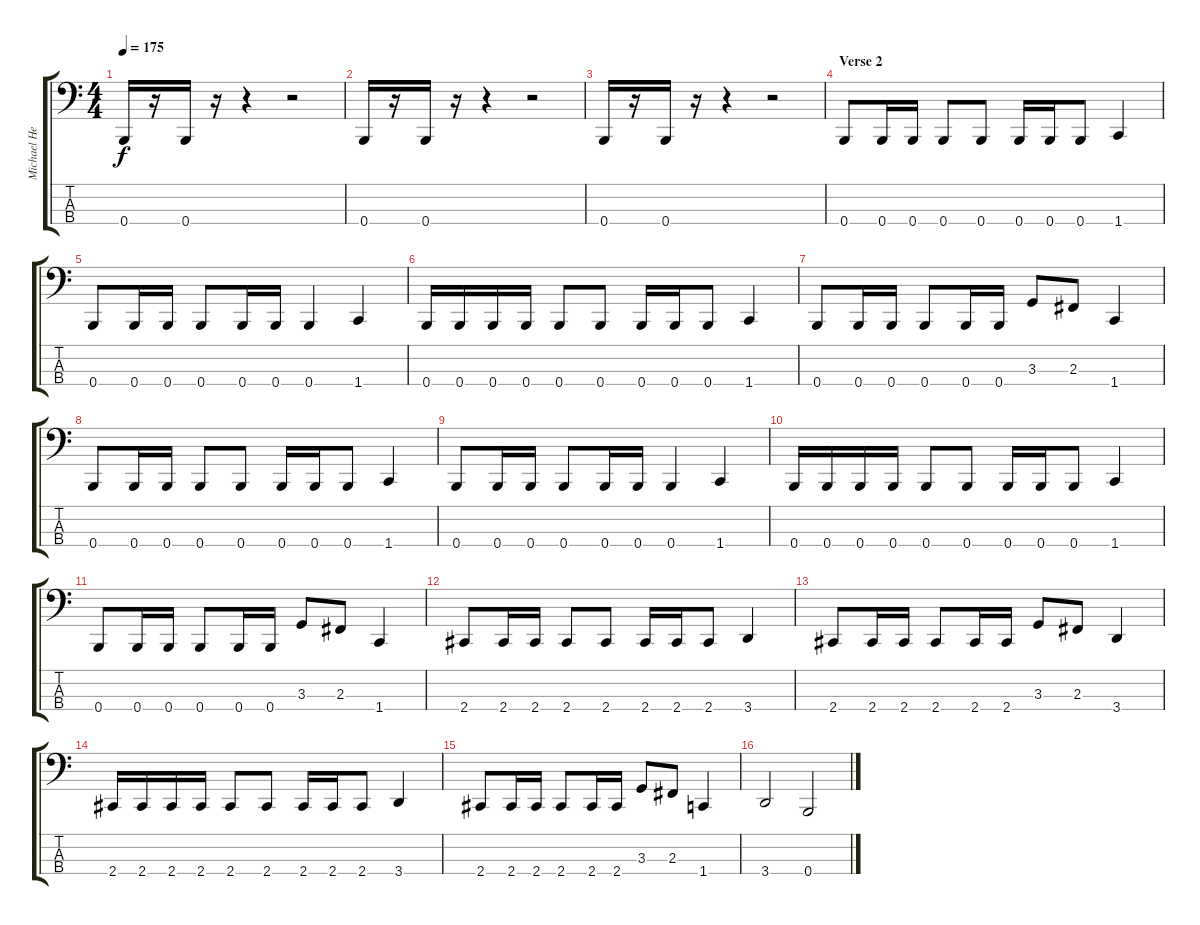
\track ("Michael Hedlund" "Michael He") {instrument electricbasspick}
\staff {score tabs}
\tuning (D2 A1 E1 B0) {hide}
\ts (4 4)
\tempo 175
\clef f4
\ks c
0.4.16{dy f} r.16 0.4.16 r.16 r.4 r.2 |
0.4.16 r.16 0.4.16 r.16 r.4 r.2 |
0.4.16 r.16 0.4.16 r.16 r.4 r.2 |
\section ("" "Verse 2")
0.4.8 0.4.16 0.4.16 0.4.8 0.4.8 0.4.16 0.4.16 0.4.8 1.4.4 |
0.4.8 0.4.16 0.4.16 0.4.8 0.4.16 0.4.16 0.4.4 1.4.4 |
0.4.16 0.4.16 0.4.16 0.4.16 0.4.8 0.4.8 0.4.16 0.4.16 0.4.8 1.4.4 |
0.4.8 0.4.16 0.4.16 0.4.8 0.4.16 0.4.16 3.3.8 2.3.8 1.4.4 |
0.4.8 0.4.16 0.4.16 0.4.8 0.4.8 0.4.16 0.4.16 0.4.8 1.4.4 |
0.4.8 0.4.16 0.4.16 0.4.8 0.4.16 0.4.16 0.4.4 1.4.4 |
0.4.16 0.4.16 0.4.16 0.4.16 0.4.8 0.4.8 0.4.16 0.4.16 0.4.8 1.4.4 |
0.4.8 0.4.16 0.4.16 0.4.8 0.4.16 0.4.16 3.3.8 2.3.8 1.4.4 |
2.4.8 2.4.16 2.4.16 2.4.8 2.4.8 2.4.16 2.4.16 2.4.8 3.4.4 |
2.4.8 2.4.16 2.4.16 2.4.8 2.4.16 2.4.16 3.3.8 2.3.8 3.4.4 |
2.4.16 2.4.16 2.4.16 2.4.16 2.4.8 2.4.8 2.4.16 2.4.16 2.4.8 3.4.4 |
2.4.8 2.4.16 2.4.16 2.4.8 2.4.16 2.4.16 3.3.8 2.3.8 1.4.4 |
3.4.2 0.4.2
